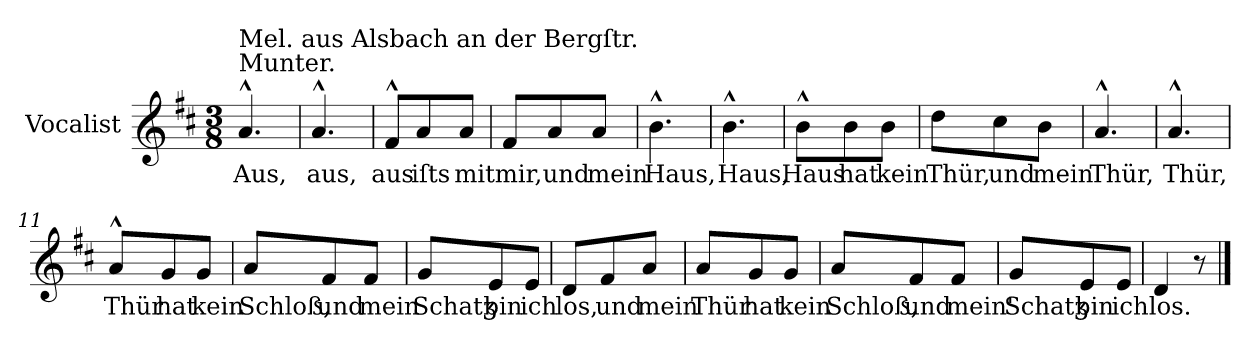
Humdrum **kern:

**kern	**text
*part1	*part1
*staff1	*staff1
*I"Vocalist	*
*k[f#c#]	*
*D:	*
*M3/8	*
=1	=1
!LO:TX:a:t=Munter.	!
!LO:TX:a:t=Mel. aus Alsbach an der Bergſtr.	!
4.a^^	Aus,
=2	=2
4.a^^	aus,
=3	=3
8f#^^L	aus
8a	iſts
8aJ	mit
=4	=4
8f#L	mir,
8a	und
8aJ	mein
=5	=5
4.b^^	Haus,
=6	=6
4.b^^	Haus,
=7	=7
8b^^L	Haus
8b	hat
8bJ	kein
=8	=8
8ddL	Thür,
8cc#	und
8bJ	mein
=9	=9
4.a^^	Thür,
=10	=10
4.a^^	Thür,
=11	=11
8a^^L	Thür
8g	hat
8gJ	kein
=12	=12
8aL	Schloß,
8f#	und
8f#J	mein
=13	=13
8gL	Schatʒ
8e	bin
8eJ	ich
=14	=14
8dL	los,
8f#	und
8aJ	mein
=15	=15
8aL	Thür
8g	hat
8gJ	kein
=16	=16
8aL	Schloß,
8f#	und
8f#J	mein'
=17	=17
8gL	Schatʒ
8e	bin
8eJ	ich
=18	=18
4d	los.
8r	.
==	==
*-	*-
